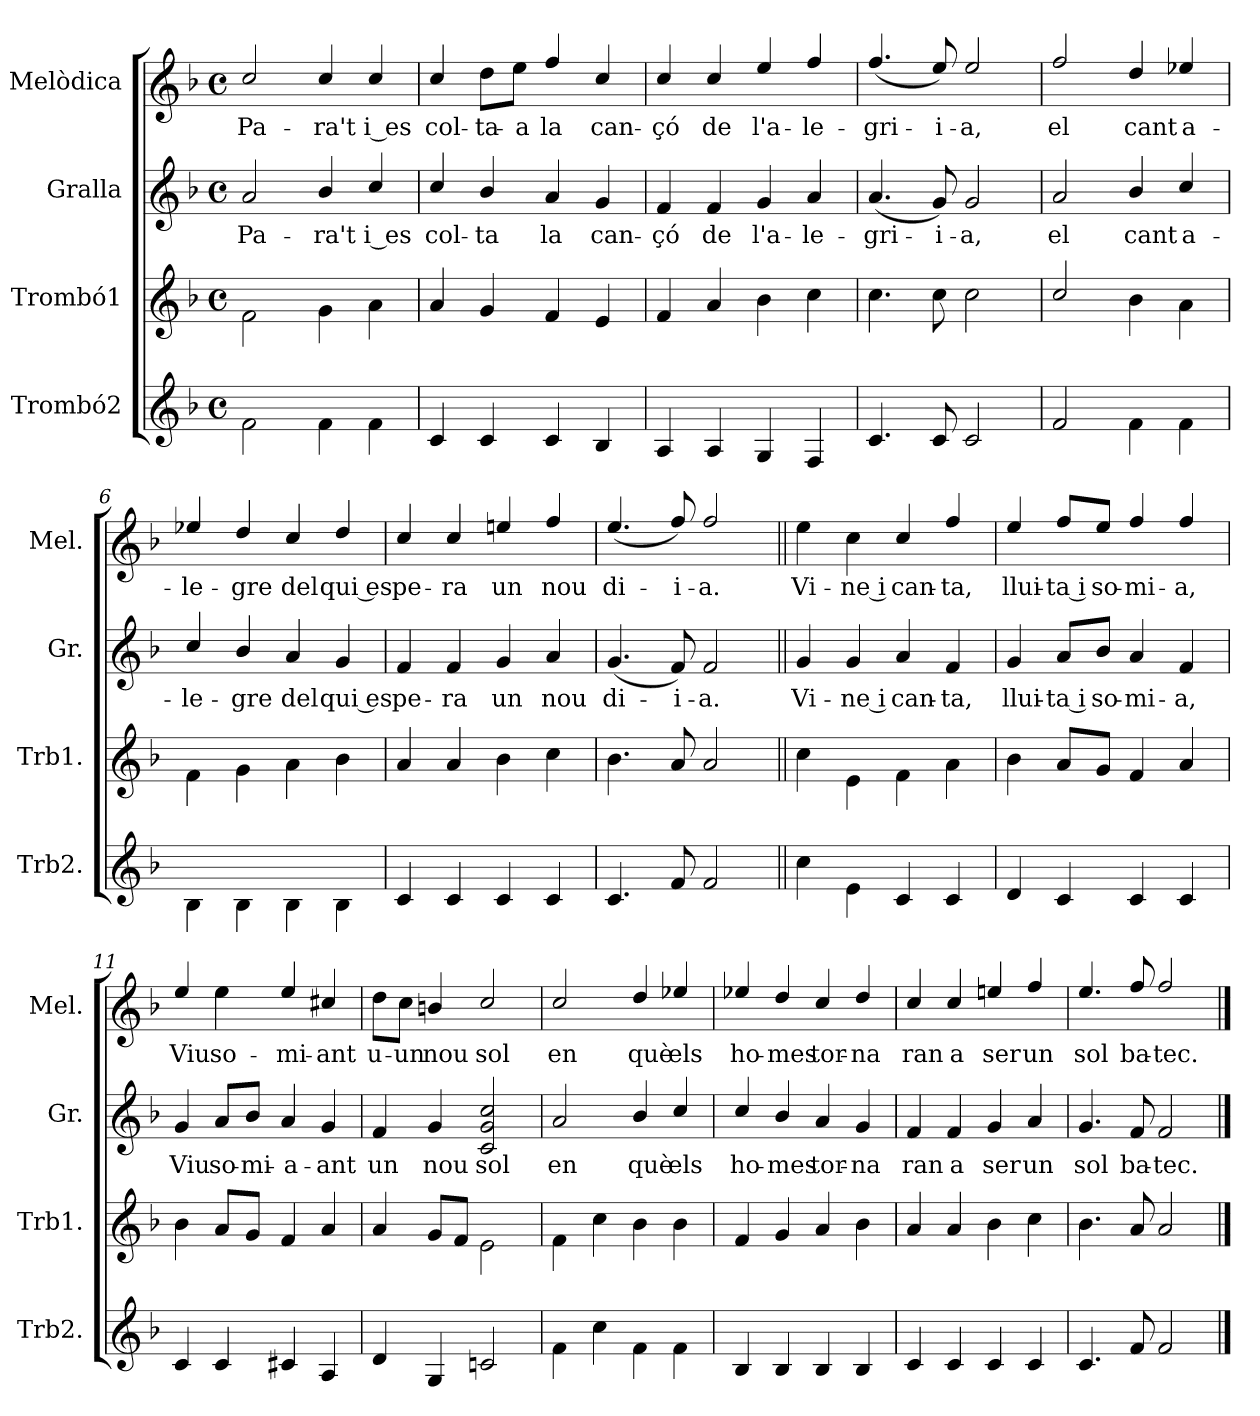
**kern	**kern	**kern	**text	**kern	**text
*part4	*part3	*part2	*part2	*part1	*part1
*staff4	*staff3	*staff2	*staff2	*staff1	*staff1
*I"Trombó2	*I"Trombó1	*I"Gralla	*	*I"Melòdica	*
*I'Trb2.	*I'Trb1.	*I'Gr.	*	*I'Mel.	*
*clefG2	*clefG2	*clefG2	*	*clefG2	*
*k[b-]	*k[b-]	*k[b-]	*	*k[b-]	*
*M4/4	*M4/4	*M4/4	*	*M4/4	*
*met(c)	*met(c)	*met(c)	*	*met(c)	*
*MM120	*MM120	*MM120	*	*MM120	*
=1	=1	=1	=1	=1	=1
!	!	!	!LO:LY:b	!	!LO:LY:b
2f\	2f\	2a/	Pa-	2cc/	Pa-
!	!	!	!LO:LY:b	!	!LO:LY:b
4f\	4g\	4b-/	-ra't	4cc/	-ra't
!	!	!	!LO:LY:b	!	!LO:LY:b
4f\	4a\	4cc/	i es	4cc/	i es
=2	=2	=2	=2	=2	=2
!	!	!	!LO:LY:b	!	!LO:LY:b
4c/	4a/	4cc/	-col-	4cc/	-col-
!	!	!	!LO:LY:b	!	!LO:LY:b
4c/	4g/	4b-/	-ta	8dd\L	-ta-
!	!	!	!	!	!LO:LY:b
.	.	.	.	8ee\J	-a
!	!	!	!LO:LY:b	!	!LO:LY:b
4c/	4f/	4a/	la	4ff/	la
!	!	!	!LO:LY:b	!	!LO:LY:b
4B-/	4e/	4g/	can-	4cc/	can-
=3	=3	=3	=3	=3	=3
!	!	!	!LO:LY:b	!	!LO:LY:b
4A/	4f/	4f/	-çó	4cc/	-çó
!	!	!	!LO:LY:b	!	!LO:LY:b
4A/	4a/	4f/	de	4cc/	de
!	!	!	!LO:LY:b	!	!LO:LY:b
4G/	4b-\	4g/	l'a-	4ee/	l'a-
!	!	!	!LO:LY:b	!	!LO:LY:b
4F/	4cc\	4a/	-le-	4ff/	-le-
=4	=4	=4	=4	=4	=4
!	!	!	!LO:LY:b	!	!LO:LY:b
4.c/	4.cc\	(<4.a/	-gri-	(<4.ff/	-gri-
!	!	!	!LO:LY:b	!	!LO:LY:b
8c/	8cc\	8g/)	-i-	8ee/)	-i-
!	!	!	!LO:LY:b	!	!LO:LY:b
2c/	2cc\	2g/	-a,	2ee/	-a,
=5	=5	=5	=5	=5	=5
!	!	!	!LO:LY:b	!	!LO:LY:b
2f/	2cc/	2a/	el	2ff/	el
!	!	!	!LO:LY:b	!	!LO:LY:b
4f\	4b-\	4b-/	cant	4dd/	cant
!	!	!	!LO:LY:b	!	!LO:LY:b
4f\	4a\	4cc/	a-	4ee-X/	a-
=6	=6	=6	=6	=6	=6
!	!	!	!LO:LY:b	!	!LO:LY:b
4B-\	4f\	4cc/	-le-	4ee-X/	-le-
!	!	!	!LO:LY:b	!	!LO:LY:b
4B-\	4g\	4b-/	-gre	4dd/	-gre
!	!	!	!LO:LY:b	!	!LO:LY:b
4B-\	4a\	4a/	del	4cc/	del
!	!	!	!LO:LY:b	!	!LO:LY:b
4B-\	4b-\	4g/	qui es	4dd/	qui es
!!LO:LB:g=z
=7	=7	=7	=7	=7	=7
!	!	!	!LO:LY:b	!	!LO:LY:b
4c/	4a/	4f/	-pe-	4cc/	-pe-
!	!	!	!LO:LY:b	!	!LO:LY:b
4c/	4a/	4f/	-ra	4cc/	-ra
!	!	!	!LO:LY:b	!	!LO:LY:b
4c/	4b-\	4g/	un	4een/	un
!	!	!	!LO:LY:b	!	!LO:LY:b
4c/	4cc\	4a/	nou	4ff/	nou
=8	=8	=8	=8	=8	=8
!	!	!	!LO:LY:b	!	!LO:LY:b
4.c/	4.b-\	(<4.g/	di-	(<4.ee/	di-
!	!	!	!LO:LY:b	!	!LO:LY:b
8f/	8a/	8f/)	-i-	8ff/)	-i-
!	!	!	!LO:LY:b	!	!LO:LY:b
2f/	2a/	2f/	-a.	2ff/	-a.
=9||	=9||	=9||	=9||	=9||	=9||
!	!	!	!LO:LY:b	!	!LO:LY:b
4cc\	4cc\	4g/	Vi-	4ee\	Vi-
!	!	!	!LO:LY:b	!	!LO:LY:b
4e\	4e\	4g/	ne i	4cc\	ne i
!	!	!	!LO:LY:b	!	!LO:LY:b
4c/	4f\	4a/	can-	4cc/	can-
!	!	!	!LO:LY:b	!	!LO:LY:b
4c/	4a\	4f/	-ta,	4ff/	-ta,
=10	=10	=10	=10	=10	=10
!	!	!	!LO:LY:b	!	!LO:LY:b
4d/	4b-\	4g/	llui-	4ee/	llui-
!	!	!	!LO:LY:b	!	!LO:LY:b
4c/	8a/L	8a/L	ta i	8ff/L	ta i
!	!	!	!LO:LY:b	!	!LO:LY:b
.	8g/J	8b-/J	so-	8ee/J	so-
!	!	!	!LO:LY:b	!	!LO:LY:b
4c/	4f/	4a/	-mi-	4ff/	-mi-
!	!	!	!LO:LY:b	!	!LO:LY:b
4c/	4a/	4f/	-a,	4ff/	-a,
=11	=11	=11	=11	=11	=11
!	!	!	!LO:LY:b	!	!LO:LY:b
4c/	4b-\	4g/	Viu	4ee/	Viu
!	!	!	!LO:LY:b	!	!LO:LY:b
4c/	8a/L	8a/L	so-	4ee\	so-
!	!	!	!LO:LY:b	!	!
.	8g/J	8b-/J	-mi-	.	.
!	!	!	!LO:LY:b	!	!LO:LY:b
4c#X/	4f/	4a/	-a-	4ee/	-mi-
!	!	!	!LO:LY:b	!	!LO:LY:b
4A/	4a/	4g/	-ant	4cc#X/	-ant
!!LO:LB:g=z
=12	=12	=12	=12	=12	=12
!	!	!	!LO:LY:b	!	!LO:LY:b
4d/	4a/	4f/	un	8dd\L	u-
!	!	!	!	!	!LO:LY:b
.	.	.	.	8cc\J	-un
!	!	!	!LO:LY:b	!	!LO:LY:b
4G/	8g/L	4g/	nou	4bn/	nou
.	8f/J	.	.	.	.
!	!	!	!LO:LY:b	!	!LO:LY:b
2cn/	2e\	2c/ 2g/ 2cc/	sol	2cc/	sol
=13	=13	=13	=13	=13	=13
!	!	!	!LO:LY:b	!	!LO:LY:b
4f\	4f\	2a/	en	2cc/	en
4cc\	4cc\	.	.	.	.
!	!	!	!LO:LY:b	!	!LO:LY:b
4f\	4b-\	4b-/	què	4dd/	què
!	!	!	!LO:LY:b	!	!LO:LY:b
4f\	4b-\	4cc/	els	4ee-X/	els
=14	=14	=14	=14	=14	=14
!	!	!	!LO:LY:b	!	!LO:LY:b
4B-/	4f/	4cc/	ho-	4ee-X/	ho-
!	!	!	!LO:LY:b	!	!LO:LY:b
4B-/	4g/	4b-/	-mes	4dd/	-mes
!	!	!	!LO:LY:b	!	!LO:LY:b
4B-/	4a/	4a/	tor-	4cc/	tor-
!	!	!	!LO:LY:b	!	!LO:LY:b
4B-/	4b-\	4g/	-na	4dd/	-na
=15	=15	=15	=15	=15	=15
!	!	!	!LO:LY:b	!	!LO:LY:b
4c/	4a/	4f/	ran	4cc/	ran
!	!	!	!LO:LY:b	!	!LO:LY:b
4c/	4a/	4f/	a	4cc/	a
!	!	!	!LO:LY:b	!	!LO:LY:b
4c/	4b-\	4g/	ser	4een/	ser
!	!	!	!LO:LY:b	!	!LO:LY:b
4c/	4cc\	4a/	un	4ff/	un
=16	=16	=16	=16	=16	=16
!	!	!	!LO:LY:b	!	!LO:LY:b
4.c/	4.b-\	4.g/	sol	4.ee/	sol
!	!	!	!LO:LY:b	!	!LO:LY:b
8f/	8a/	8f/	ba-	8ff/	ba-
!	!	!	!LO:LY:b	!	!LO:LY:b
2f/	2a/	2f/	-tec.	2ff/	-tec.
==	==	==	==	==	==
*-	*-	*-	*-	*-	*-
